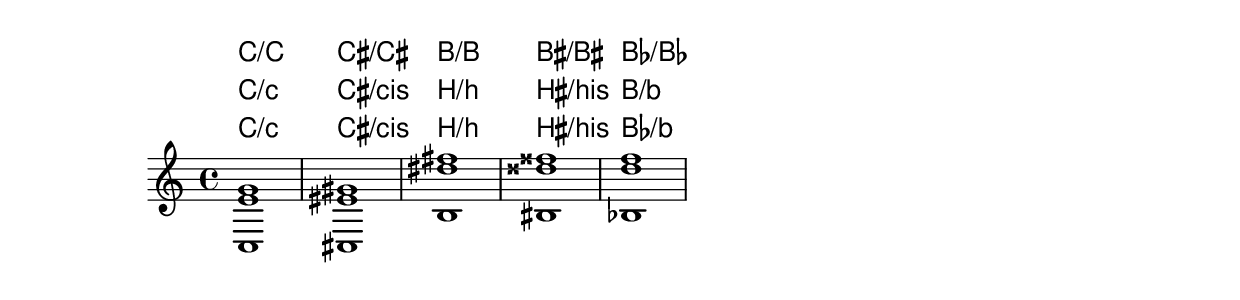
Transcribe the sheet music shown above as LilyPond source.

\version "2.1.7"
\header  {
    texidoc = "@cindex Chord Names German
By setting @code{ChordNames.chordRootNamer}, the root
of the chord may be named with a different function.

Setting @code{\germanChords} gives true german chord-names,
@code{\semiGermanChords} gives semi-german chord-names - - with Bb and
keeping the english names.


" }

scm = \chords {
    c1/c cis/cis
    % yeah, we get the idea. -hwn
    
    % cisis/cisis ces/ces ceses/ceses
    b/b bis/bis bes/bes
    % beses/beses
} 
\score {
\notes <<
    \context ChordNames { \scm }
    \new ChordNames {
	\property ChordNames.instrument = #"german"
	\germanChords \scm }
    \new ChordNames {
	\property ChordNames.instrument =#"semi-german"
	\semiGermanChords \scm }
    \context Voice {  \scm } >>
\paper {
    raggedright = ##t 
    \translator {\ChordNamesContext \consists Instrument_name_engraver }}

}
